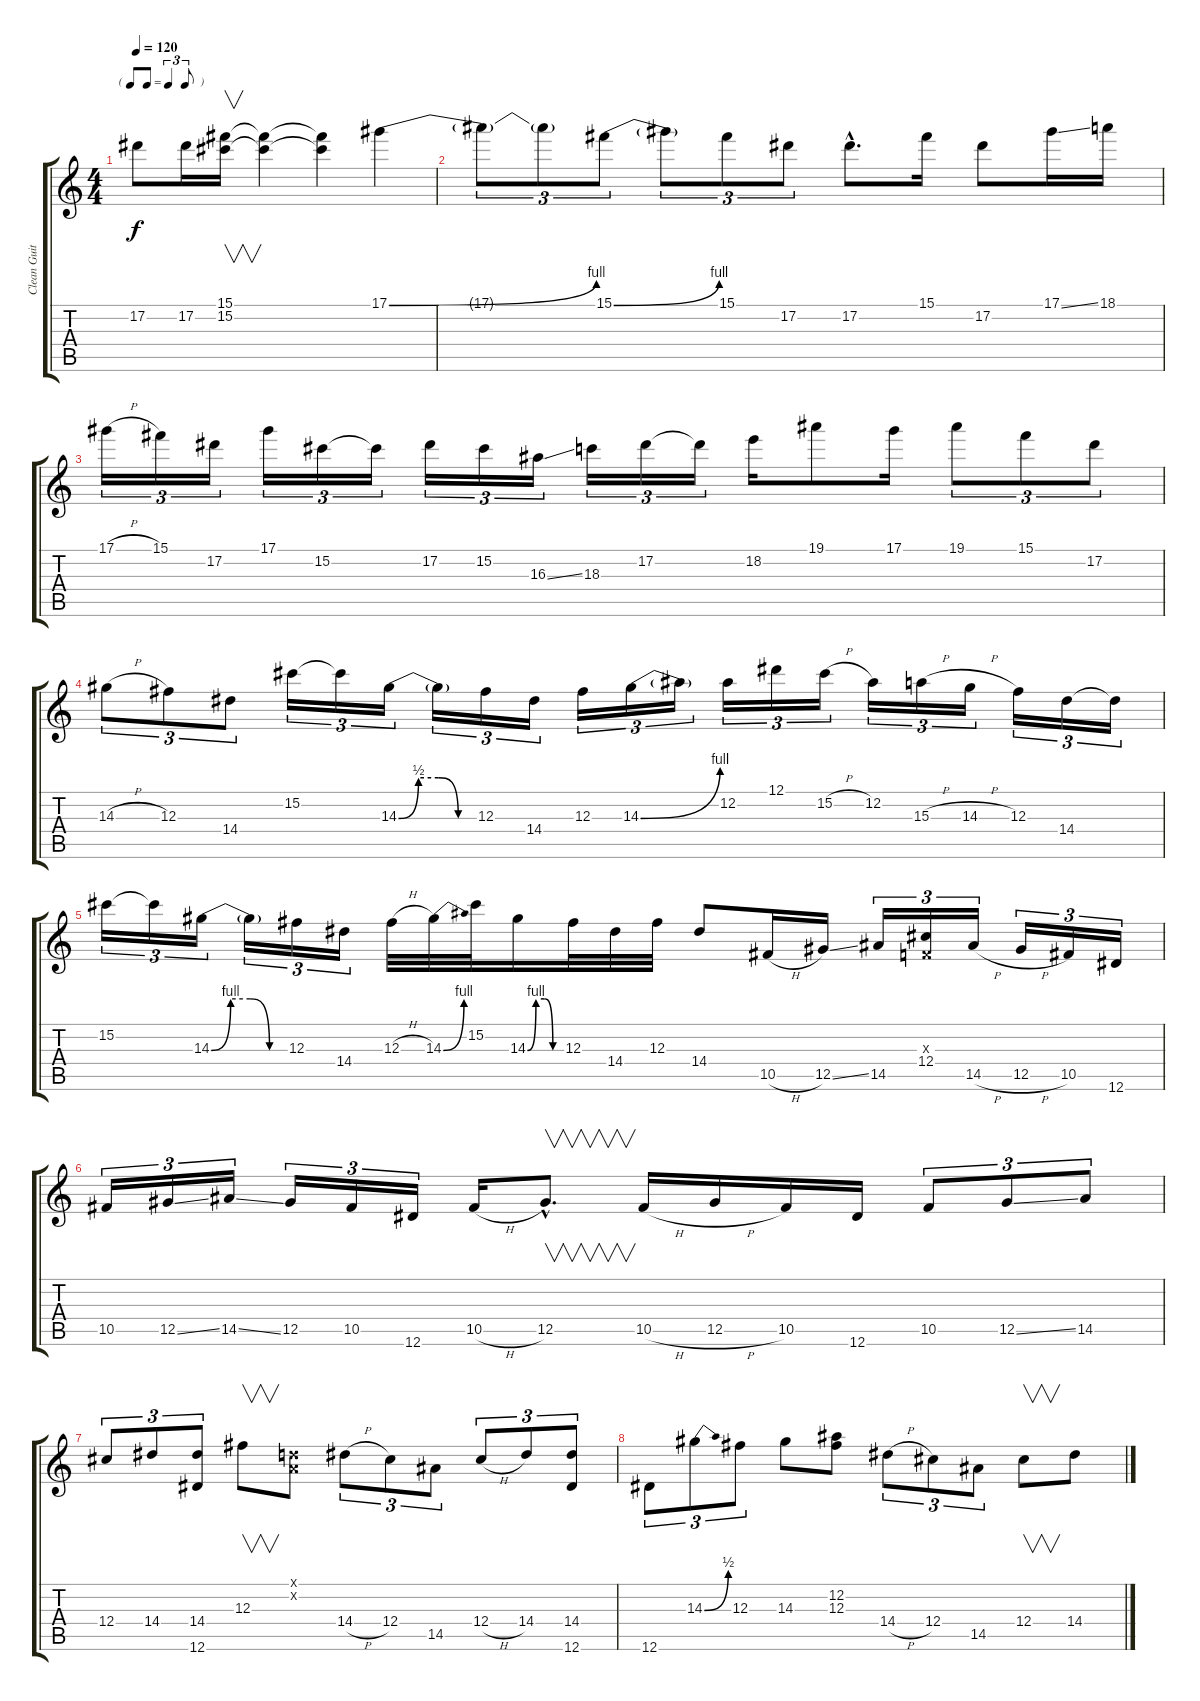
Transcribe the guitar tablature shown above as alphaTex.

\track ("Clean Guitar" "Clean Guit") {instrument electricguitarjazz}
\staff {score tabs}
\tuning (Eb4 Bb3 Gb3 Db3 Ab2 Eb2) {hide}
\ts (4 4)
\tf triplet8th
\tempo 120
\clef g2
\ks c
17.2{t}.8{dy f} 17.2.16 (15.1 15.2).16{v} (15.1{t} 15.2{t}).4 (15.1{t} 15.2{t}).4 17.1{be (bend 0 0 60 4)}.4 |
17.1{t}.8{tu (3 2)} 17.1{t}.8{tu (3 2)} 15.1{be (bend 0 0 60 4)}.8{tu (3 2)} 15.1{t}.8{tu (3 2)} 15.1.8{tu (3 2)} 17.2.8{tu (3 2)} 17.2{hac}.8{d} 15.1.16 17.2.8 17.1{ss}.16 18.1.16 |
17.1{h}.16{tu (3 2)} 15.1.16{tu (3 2)} 17.2.16{tu (3 2)} 17.1.16{tu (3 2)} 15.2.16{tu (3 2)} 15.2{t}.16{tu (3 2)} 17.2.16{tu (3 2)} 15.2.16{tu (3 2)} 16.3{ss}.16{tu (3 2)} 18.3.16{tu (3 2)} 17.2.16{tu (3 2)} 17.2{t}.16{tu (3 2)} 18.2.16 19.1.8 17.1.16 19.1.8{tu (3 2)} 15.1.8{tu (3 2)} 17.2.8{tu (3 2)} |
14.3{h}.8{tu (3 2)} 12.3.8{tu (3 2)} 14.4.8{tu (3 2)} 15.2.16{tu (3 2)} 15.2{t}.16{tu (3 2)} 14.3{be (custom 0 0 15 2 30 2 45 0 60 0)}.16{tu (3 2)} 14.3{t}.16{tu (3 2)} 12.3.16{tu (3 2)} 14.4.16{tu (3 2)} 12.3.16{tu (3 2)} 14.3{be (bend 0 0 60 4)}.16{tu (3 2)} 14.3{t}.16{tu (3 2)} 12.2.16{tu (3 2)} 12.1.16{tu (3 2)} 15.2{h}.16{tu (3 2)} 12.2.16{tu (3 2)} 15.3{h}.16{tu (3 2)} 14.3{h}.16{tu (3 2)} 12.3.16{tu (3 2)} 14.4.16{tu (3 2)} 14.4{t}.16{tu (3 2)} |
15.2.16{tu (3 2)} 15.2{t}.16{tu (3 2)} 14.3{be (custom 0 0 15 4 30 4 45 0 60 0)}.16{tu (3 2)} 14.3{t}.16{tu (3 2)} 12.3.16{tu (3 2)} 14.4.16{tu (3 2)} 12.3{h}.32 14.3{be (bend 0 0 60 4)}.32 15.2.32 14.3{be (custom 0 0 15 4 30 4 45 0 60 0)}.16 12.3.32 14.4.32 12.3.32 14.4.8 10.5{h}.16 12.5{ss}.16 14.5.16{tu (3 2)} (-1.3{x} 12.4).16{tu (3 2)} 14.5{h}.16{tu (3 2)} 12.5{h}.16{tu (3 2)} 10.5.16{tu (3 2)} 12.6.16{tu (3 2)} |
10.5.16{tu (3 2)} 12.5{ss}.16{tu (3 2)} 14.5{ss}.16{tu (3 2)} 12.5.16{tu (3 2)} 10.5.16{tu (3 2)} 12.6.16{tu (3 2)} 10.5{h}.16 12.5{hac}.8{v d} 10.5{h}.16 12.5{h}.16 10.5.16 12.6.16 10.5.8{tu (3 2)} 12.5{ss}.8{tu (3 2)} 14.5.8{tu (3 2)} |
12.4.8{tu (3 2)} 14.4.8{tu (3 2)} (14.4 12.6).8{tu (3 2)} 12.3.8{v} (-1.1{x} -1.2{x}).8 14.4{h}.8{tu (3 2)} 12.4.8{tu (3 2)} 14.5.8{tu (3 2)} 12.4{h}.8{tu (3 2)} 14.4.8{tu (3 2)} (14.4 12.6).8{tu (3 2)} |
12.6.8{tu (3 2)} 14.3{be (bend 0 0 60 2)}.8{tu (3 2)} 12.3.8{tu (3 2)} 14.3.8 (12.2 12.3).8 14.4{h}.8{tu (3 2)} 12.4.8{tu (3 2)} 14.5.8{tu (3 2)} 12.4.8{v} 14.4.8
